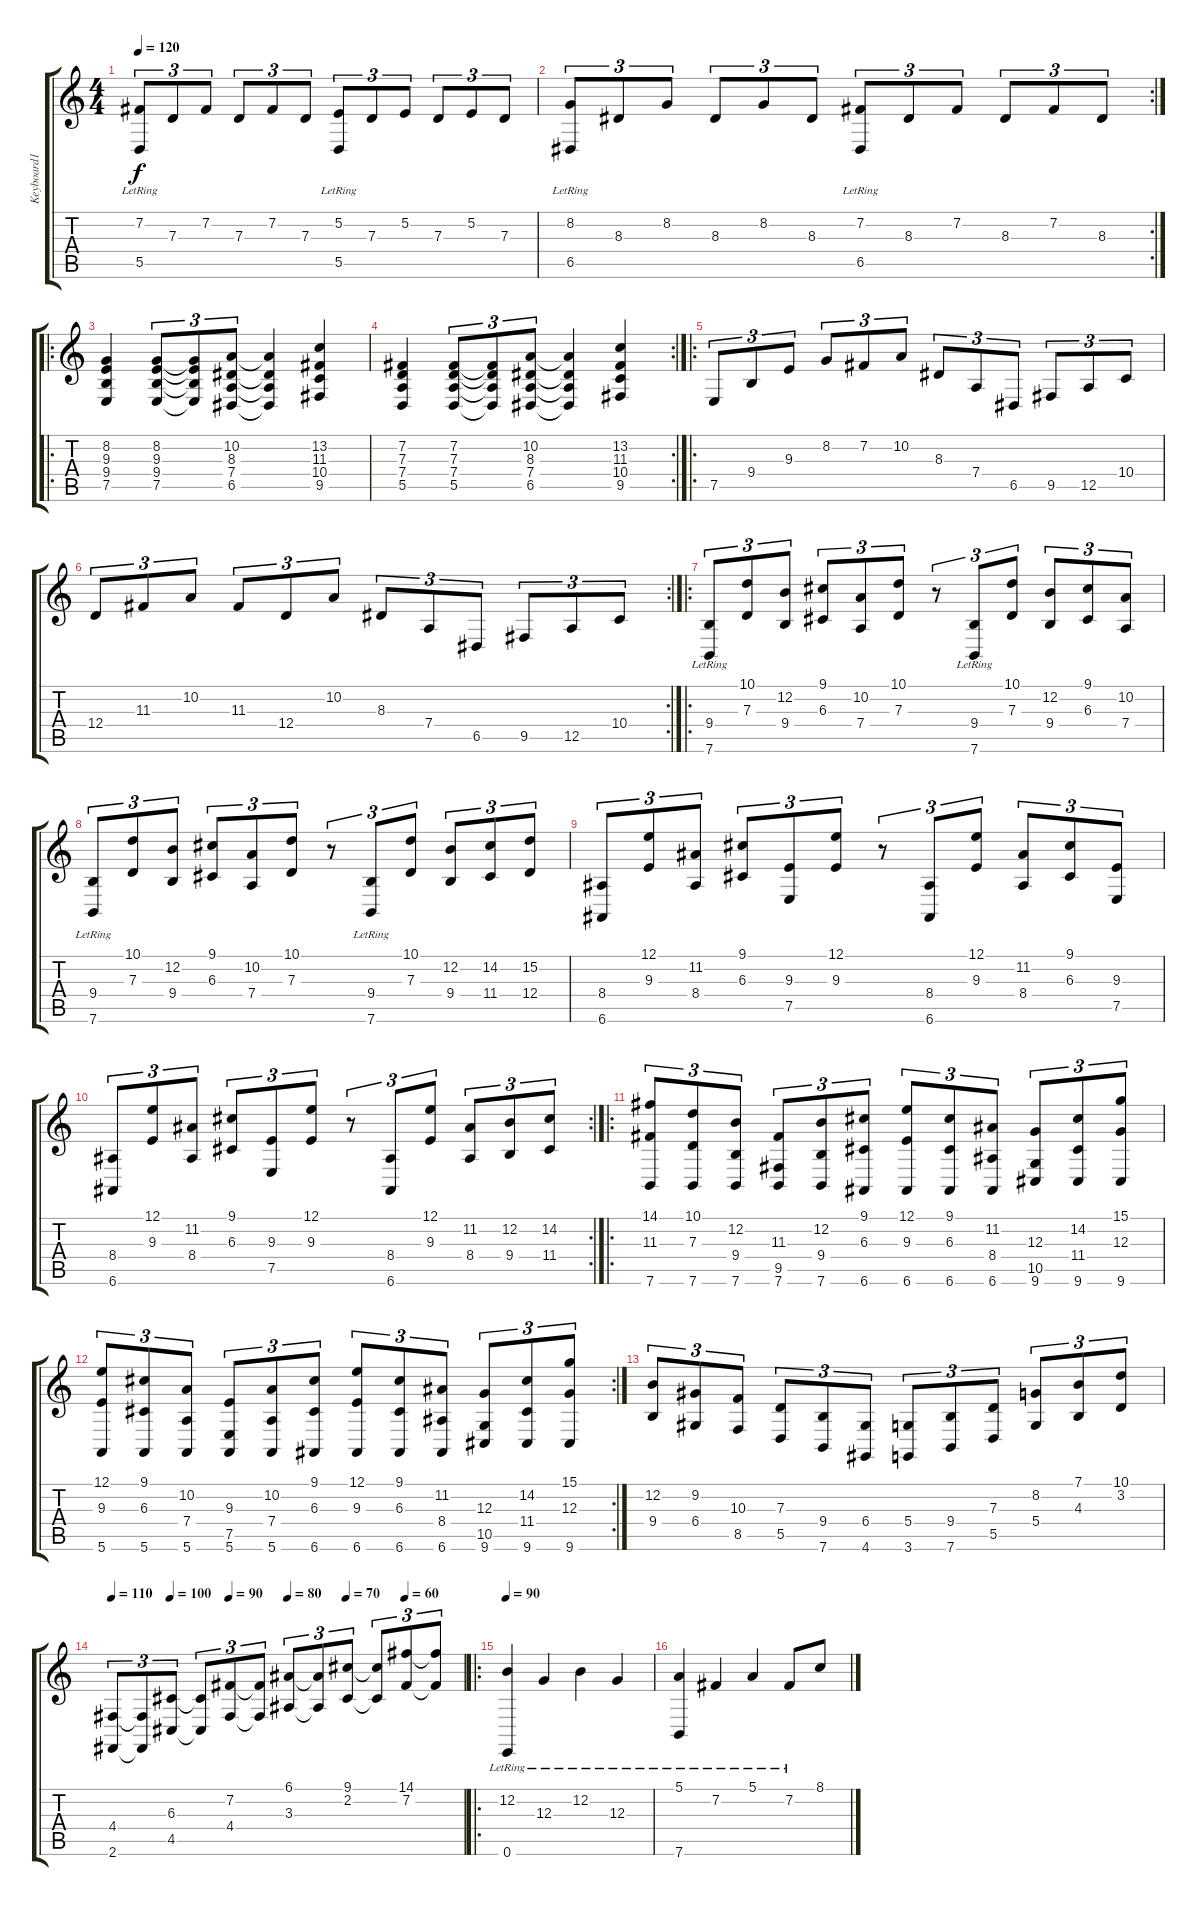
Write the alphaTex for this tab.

\track ("Keyboard1" "Keyboard1") {instrument acousticgrandpiano}
\staff {score tabs}
\tuning (E4 B3 G3 D3 A2 E2) {hide}
\ts (4 4)
\tempo 120
\clef g2
\ks c
(7.2 5.5{lr}).8{tu (3 2) dy f} 7.3.8{tu (3 2)} 7.2.8{tu (3 2)} 7.3.8{tu (3 2)} 7.2.8{tu (3 2)} 7.3.8{tu (3 2)} (5.2 5.5{lr}).8{tu (3 2)} 7.3.8{tu (3 2)} 5.2.8{tu (3 2)} 7.3.8{tu (3 2)} 5.2.8{tu (3 2)} 7.3.8{tu (3 2)} |
\rc 2
(8.2 6.5{lr}).8{tu (3 2)} 8.3.8{tu (3 2)} 8.2.8{tu (3 2)} 8.3.8{tu (3 2)} 8.2.8{tu (3 2)} 8.3.8{tu (3 2)} (7.2 6.5{lr}).8{tu (3 2)} 8.3.8{tu (3 2)} 7.2.8{tu (3 2)} 8.3.8{tu (3 2)} 7.2.8{tu (3 2)} 8.3.8{tu (3 2)} |
\ro
(8.2 9.3 9.4 7.5).4{instrument acousticgrandpiano} (8.2 9.3 9.4 7.5).8{tu (3 2)} (8.2{t} 9.3{t} 9.4{t} 7.5{t}).8{tu (3 2)} (10.2 8.3 7.4 6.5).8{tu (3 2)} (10.2{t} 8.3{t} 7.4{t} 6.5{t}).4 (13.2 11.3 10.4 9.5).4 |
\rc 2
(7.2 7.3 7.4 5.5).4 (7.2 7.3 7.4 5.5).8{tu (3 2)} (7.2{t} 7.3{t} 7.4{t} 5.5{t}).8{tu (3 2)} (10.2 8.3 7.4 6.5).8{tu (3 2)} (10.2{t} 8.3{t} 7.4{t} 6.5{t}).4 (13.2 11.3 10.4 9.5).4 |
\ro
7.5.8{tu (3 2)} 9.4.8{tu (3 2)} 9.3.8{tu (3 2)} 8.2.8{tu (3 2)} 7.2.8{tu (3 2)} 10.2.8{tu (3 2)} 8.3.8{tu (3 2)} 7.4.8{tu (3 2)} 6.5.8{tu (3 2)} 9.5.8{tu (3 2)} 12.5.8{tu (3 2)} 10.4.8{tu (3 2)} |
\rc 2
12.4.8{tu (3 2)} 11.3.8{tu (3 2)} 10.2.8{tu (3 2)} 11.3.8{tu (3 2)} 12.4.8{tu (3 2)} 10.2.8{tu (3 2)} 8.3.8{tu (3 2)} 7.4.8{tu (3 2)} 6.5.8{tu (3 2)} 9.5.8{tu (3 2)} 12.5.8{tu (3 2)} 10.4.8{tu (3 2)} |
\ro
(9.4 7.6{lr}).8{tu (3 2) instrument pizzicatostrings} (10.1 7.3).8{tu (3 2)} (12.2 9.4).8{tu (3 2)} (9.1 6.3).8{tu (3 2)} (10.2 7.4).8{tu (3 2)} (10.1 7.3).8{tu (3 2)} r.8{tu (3 2)} (9.4 7.6{lr}).8{tu (3 2)} (10.1 7.3).8{tu (3 2)} (12.2 9.4).8{tu (3 2)} (9.1 6.3).8{tu (3 2)} (10.2 7.4).8{tu (3 2)} |
(9.4 7.6{lr}).8{tu (3 2)} (10.1 7.3).8{tu (3 2)} (12.2 9.4).8{tu (3 2)} (9.1 6.3).8{tu (3 2)} (10.2 7.4).8{tu (3 2)} (10.1 7.3).8{tu (3 2)} r.8{tu (3 2)} (9.4 7.6{lr}).8{tu (3 2)} (10.1 7.3).8{tu (3 2)} (12.2 9.4).8{tu (3 2)} (14.2 11.4).8{tu (3 2)} (15.2 12.4).8{tu (3 2)} |
(8.4 6.6).8{tu (3 2)} (12.1 9.3).8{tu (3 2)} (11.2 8.4).8{tu (3 2)} (9.1 6.3).8{tu (3 2)} (9.3 7.5).8{tu (3 2)} (12.1 9.3).8{tu (3 2)} r.8{tu (3 2)} (8.4 6.6).8{tu (3 2)} (12.1 9.3).8{tu (3 2)} (11.2 8.4).8{tu (3 2)} (9.1 6.3).8{tu (3 2)} (9.3 7.5).8{tu (3 2)} |
\rc 2
(8.4 6.6).8{tu (3 2)} (12.1 9.3).8{tu (3 2)} (11.2 8.4).8{tu (3 2)} (9.1 6.3).8{tu (3 2)} (9.3 7.5).8{tu (3 2)} (12.1 9.3).8{tu (3 2)} r.8{tu (3 2)} (8.4 6.6).8{tu (3 2)} (12.1 9.3).8{tu (3 2)} (11.2 8.4).8{tu (3 2)} (12.2 9.4).8{tu (3 2)} (14.2 11.4).8{tu (3 2)} |
\ro
(14.1 11.3 7.6).8{tu (3 2)} (10.1 7.3 7.6).8{tu (3 2)} (12.2 9.4 7.6).8{tu (3 2)} (11.3 9.5 7.6).8{tu (3 2)} (12.2 9.4 7.6).8{tu (3 2)} (9.1 6.3 6.6).8{tu (3 2)} (12.1 9.3 6.6).8{tu (3 2)} (9.1 6.3 6.6).8{tu (3 2)} (11.2 8.4 6.6).8{tu (3 2)} (12.3 10.5 9.6).8{tu (3 2)} (14.2 11.4 9.6).8{tu (3 2)} (15.1 12.3 9.6).8{tu (3 2)} |
\rc 2
(12.1 9.3 5.6).8{tu (3 2)} (9.1 6.3 5.6).8{tu (3 2)} (10.2 7.4 5.6).8{tu (3 2)} (9.3 7.5 5.6).8{tu (3 2)} (10.2 7.4 5.6).8{tu (3 2)} (9.1 6.3 6.6).8{tu (3 2)} (12.1 9.3 6.6).8{tu (3 2)} (9.1 6.3 6.6).8{tu (3 2)} (11.2 8.4 6.6).8{tu (3 2)} (12.3 10.5 9.6).8{tu (3 2)} (14.2 11.4 9.6).8{tu (3 2)} (15.1 12.3 9.6).8{tu (3 2)} |
(12.2 9.4).8{tu (3 2)} (9.2 6.4).8{tu (3 2)} (10.3 8.5).8{tu (3 2)} (7.3 5.5).8{tu (3 2)} (9.4 7.6).8{tu (3 2)} (6.4 4.6).8{tu (3 2)} (5.4 3.6).8{tu (3 2)} (9.4 7.6).8{tu (3 2)} (7.3 5.5).8{tu (3 2)} (8.2 5.4).8{tu (3 2)} (7.1 4.3).8{tu (3 2)} (10.1 3.2).8{tu (3 2)} |
\tempo 110
\tempo (100 0.16666666666666666)
\tempo (90 0.3333333333333333)
\tempo (80 0.5)
\tempo (70 0.6666666666666666)
\tempo (60 0.8333333333333334)
(4.4 2.6).8{tu (3 2)} (4.4{t} 2.6{t}).8{tu (3 2)} (6.3 4.5).8{tu (3 2)} (6.3{t} 4.5{t}).8{tu (3 2)} (7.2 4.4).8{tu (3 2)} (7.2{t} 4.4{t}).8{tu (3 2)} (6.1 3.3).8{tu (3 2)} (6.1{t} 3.3{t}).8{tu (3 2)} (9.1 2.2).8{tu (3 2)} (9.1{t} 2.2{t}).8{tu (3 2)} (14.1 7.2).8{tu (3 2)} (14.1{t} 7.2{t}).8{tu (3 2)} |
\ro
\tempo 90
(12.2{lr} 0.6{lr}).4{instrument electricpiano2} 12.3{lr}.4 12.2{lr}.4 12.3{lr}.4 |
(5.1{lr} 7.6{lr}).4 7.2{lr}.4 5.1{lr}.4 7.2{lr}.8 8.1.8
